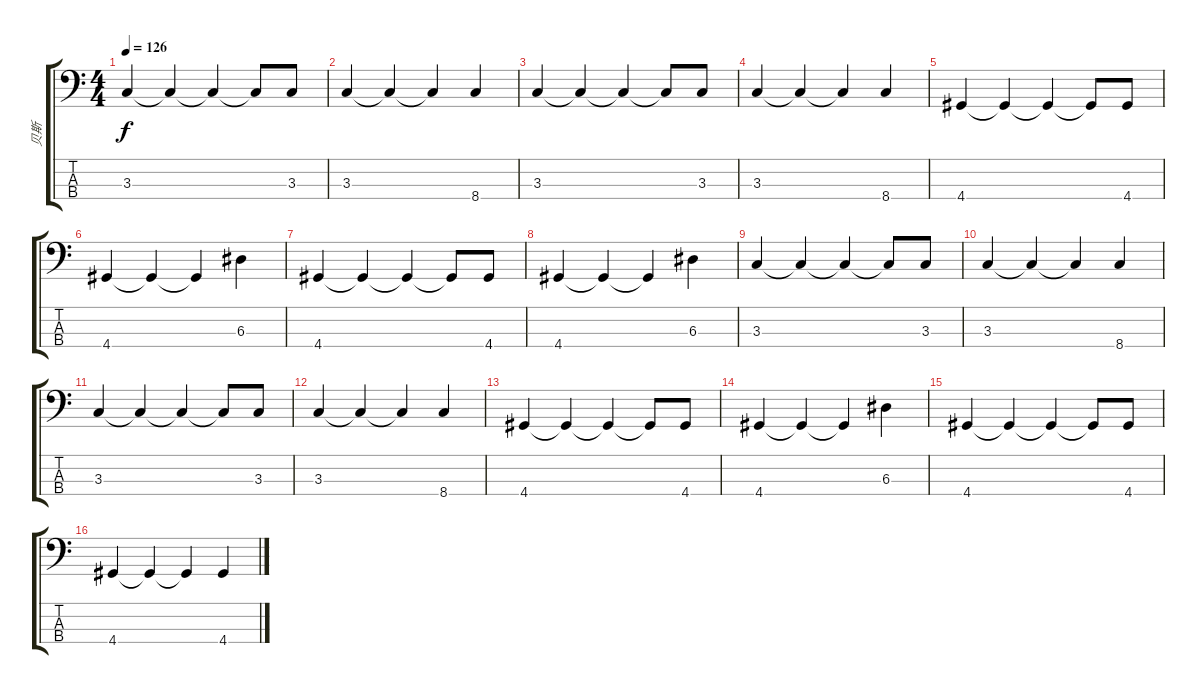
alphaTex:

\track ("贝斯" "贝斯") {instrument electricbassfinger}
\staff {score tabs}
\tuning (G2 D2 A1 E1) {hide}
\ts (4 4)
\tempo 126
\clef f4
\ks c
3.3.4{dy f} 3.3{t}.4 3.3{t}.4 3.3{t}.8 3.3.8 |
3.3.4 3.3{t}.4 3.3{t}.4 8.4.4 |
3.3.4 3.3{t}.4 3.3{t}.4 3.3{t}.8 3.3.8 |
3.3.4 3.3{t}.4 3.3{t}.4 8.4.4 |
4.4.4 4.4{t}.4 4.4{t}.4 4.4{t}.8 4.4.8 |
4.4.4 4.4{t}.4 4.4{t}.4 6.3.4 |
4.4.4 4.4{t}.4 4.4{t}.4 4.4{t}.8 4.4.8 |
4.4.4 4.4{t}.4 4.4{t}.4 6.3.4 |
3.3.4 3.3{t}.4 3.3{t}.4 3.3{t}.8 3.3.8 |
3.3.4 3.3{t}.4 3.3{t}.4 8.4.4 |
3.3.4 3.3{t}.4 3.3{t}.4 3.3{t}.8 3.3.8 |
3.3.4 3.3{t}.4 3.3{t}.4 8.4.4 |
4.4.4 4.4{t}.4 4.4{t}.4 4.4{t}.8 4.4.8 |
4.4.4 4.4{t}.4 4.4{t}.4 6.3.4 |
4.4.4 4.4{t}.4 4.4{t}.4 4.4{t}.8 4.4.8 |
4.4.4 4.4{t}.4 4.4{t}.4 4.4.4
